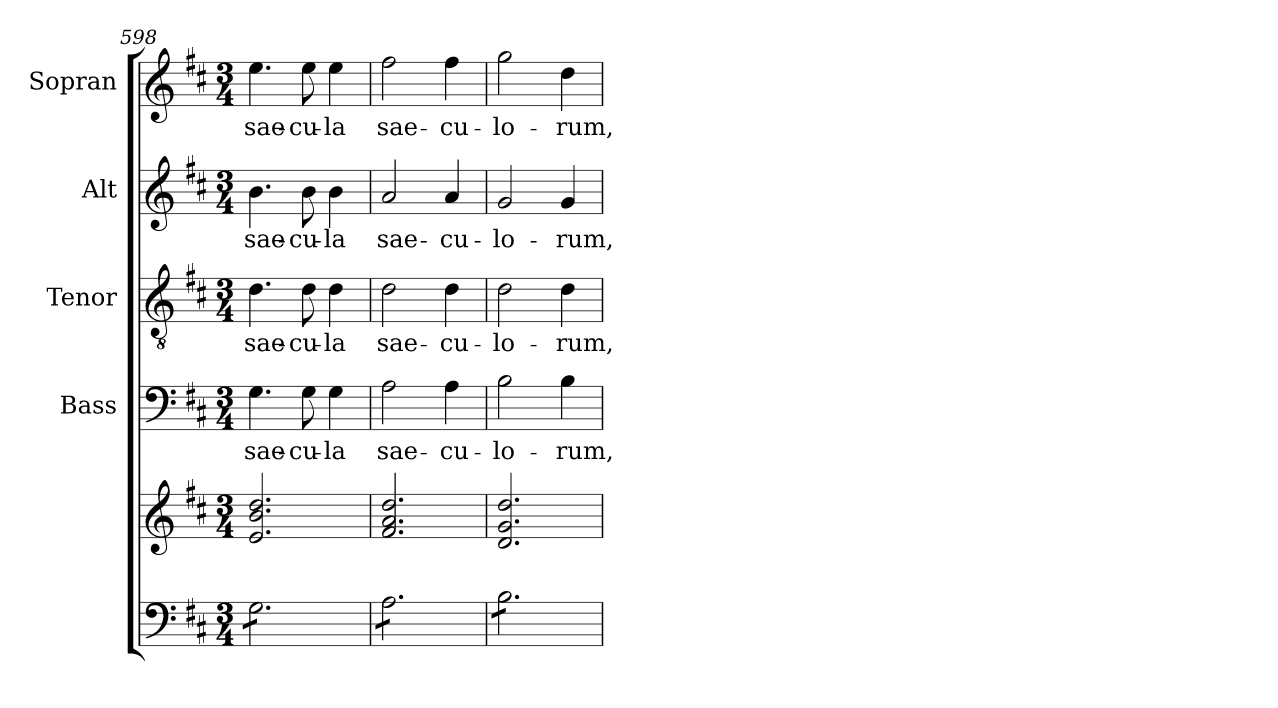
**kern	**kern	**kern	**text	**kern	**text	**kern	**text	**kern	**text
*part5	*part5	*part4	*part4	*part3	*part3	*part2	*part2	*part1	*part1
*staff6	*staff5	*staff4	*staff4	*staff3	*staff3	*staff2	*staff2	*staff1	*staff1
*	*	*I"Bass	*	*I"Tenor	*	*I"Alt	*	*I"Sopran	*
*	*	*I'B.	*	*I'T.	*	*I'A.	*	*I'S.	*
*clefF4	*clefG2	*clefF4	*	*clefGv2	*	*clefG2	*	*clefG2	*
*k[f#c#]	*k[f#c#]	*k[f#c#]	*	*k[f#c#]	*	*k[f#c#]	*	*k[f#c#]	*
*D:	*D:	*D:	*	*D:	*	*D:	*	*D:	*
*M3/4	*M3/4	*M3/4	*	*M3/4	*	*M3/4	*	*M3/4	*
=598	=598	=598	=598	=598	=598	=598	=598	=598	=598
!	!	!	!LO:LY:b	!	!LO:LY:b	!	!LO:LY:b	!	!LO:LY:b
*tremolo	*	*	*	*	*	*	*	*	*
8G\L	2.e/ 2.b/ 2.dd/	4.G\	sae-	4.d\	sae-	4.b\	sae-	4.ee\	sae-
8G\	.	.	.	.	.	.	.	.	.
8G\	.	.	.	.	.	.	.	.	.
!	!	!	!LO:LY:b	!	!LO:LY:b	!	!LO:LY:b	!	!LO:LY:b
8G\	.	8G\	-cu-	8d\	-cu-	8b\	-cu-	8ee\	-cu-
!	!	!	!LO:LY:b	!	!LO:LY:b	!	!LO:LY:b	!	!LO:LY:b
8G\	.	4G\	-la	4d\	-la	4b\	-la	4ee\	-la
8G\J	.	.	.	.	.	.	.	.	.
=599	=599	=599	=599	=599	=599	=599	=599	=599	=599
!	!	!	!LO:LY:b	!	!LO:LY:b	!	!LO:LY:b	!	!LO:LY:b
8A\L	2.f#/ 2.a/ 2.dd/	2A\	sae-	2d\	sae-	2a/	sae-	2ff#\	sae-
8A\	.	.	.	.	.	.	.	.	.
8A\	.	.	.	.	.	.	.	.	.
8A\	.	.	.	.	.	.	.	.	.
!	!	!	!LO:LY:b	!	!LO:LY:b	!	!LO:LY:b	!	!LO:LY:b
8A\	.	4A\	-cu-	4d\	-cu-	4a/	-cu-	4ff#\	-cu-
8A\J	.	.	.	.	.	.	.	.	.
!!LO:LB:g=z
=600	=600	=600	=600	=600	=600	=600	=600	=600	=600
!	!	!	!LO:LY:b	!	!LO:LY:b	!	!LO:LY:b	!	!LO:LY:b
8B\L	2.d/ 2.g/ 2.dd/	2B\	-lo-	2d\	-lo-	2g/	-lo-	2gg\	-lo-
8B\	.	.	.	.	.	.	.	.	.
8B\	.	.	.	.	.	.	.	.	.
8B\	.	.	.	.	.	.	.	.	.
!	!	!	!LO:LY:b	!	!LO:LY:b	!	!LO:LY:b	!	!LO:LY:b
8B\	.	4B\	-rum,	4d\	-rum,	4g/	-rum,	4dd\	-rum,
8B\J	.	.	.	.	.	.	.	.	.
*Xtremolo	*	*	*	*	*	*	*	*	*
=	=	=	=	=	=	=	=	=	=
*-	*-	*-	*-	*-	*-	*-	*-	*-	*-
